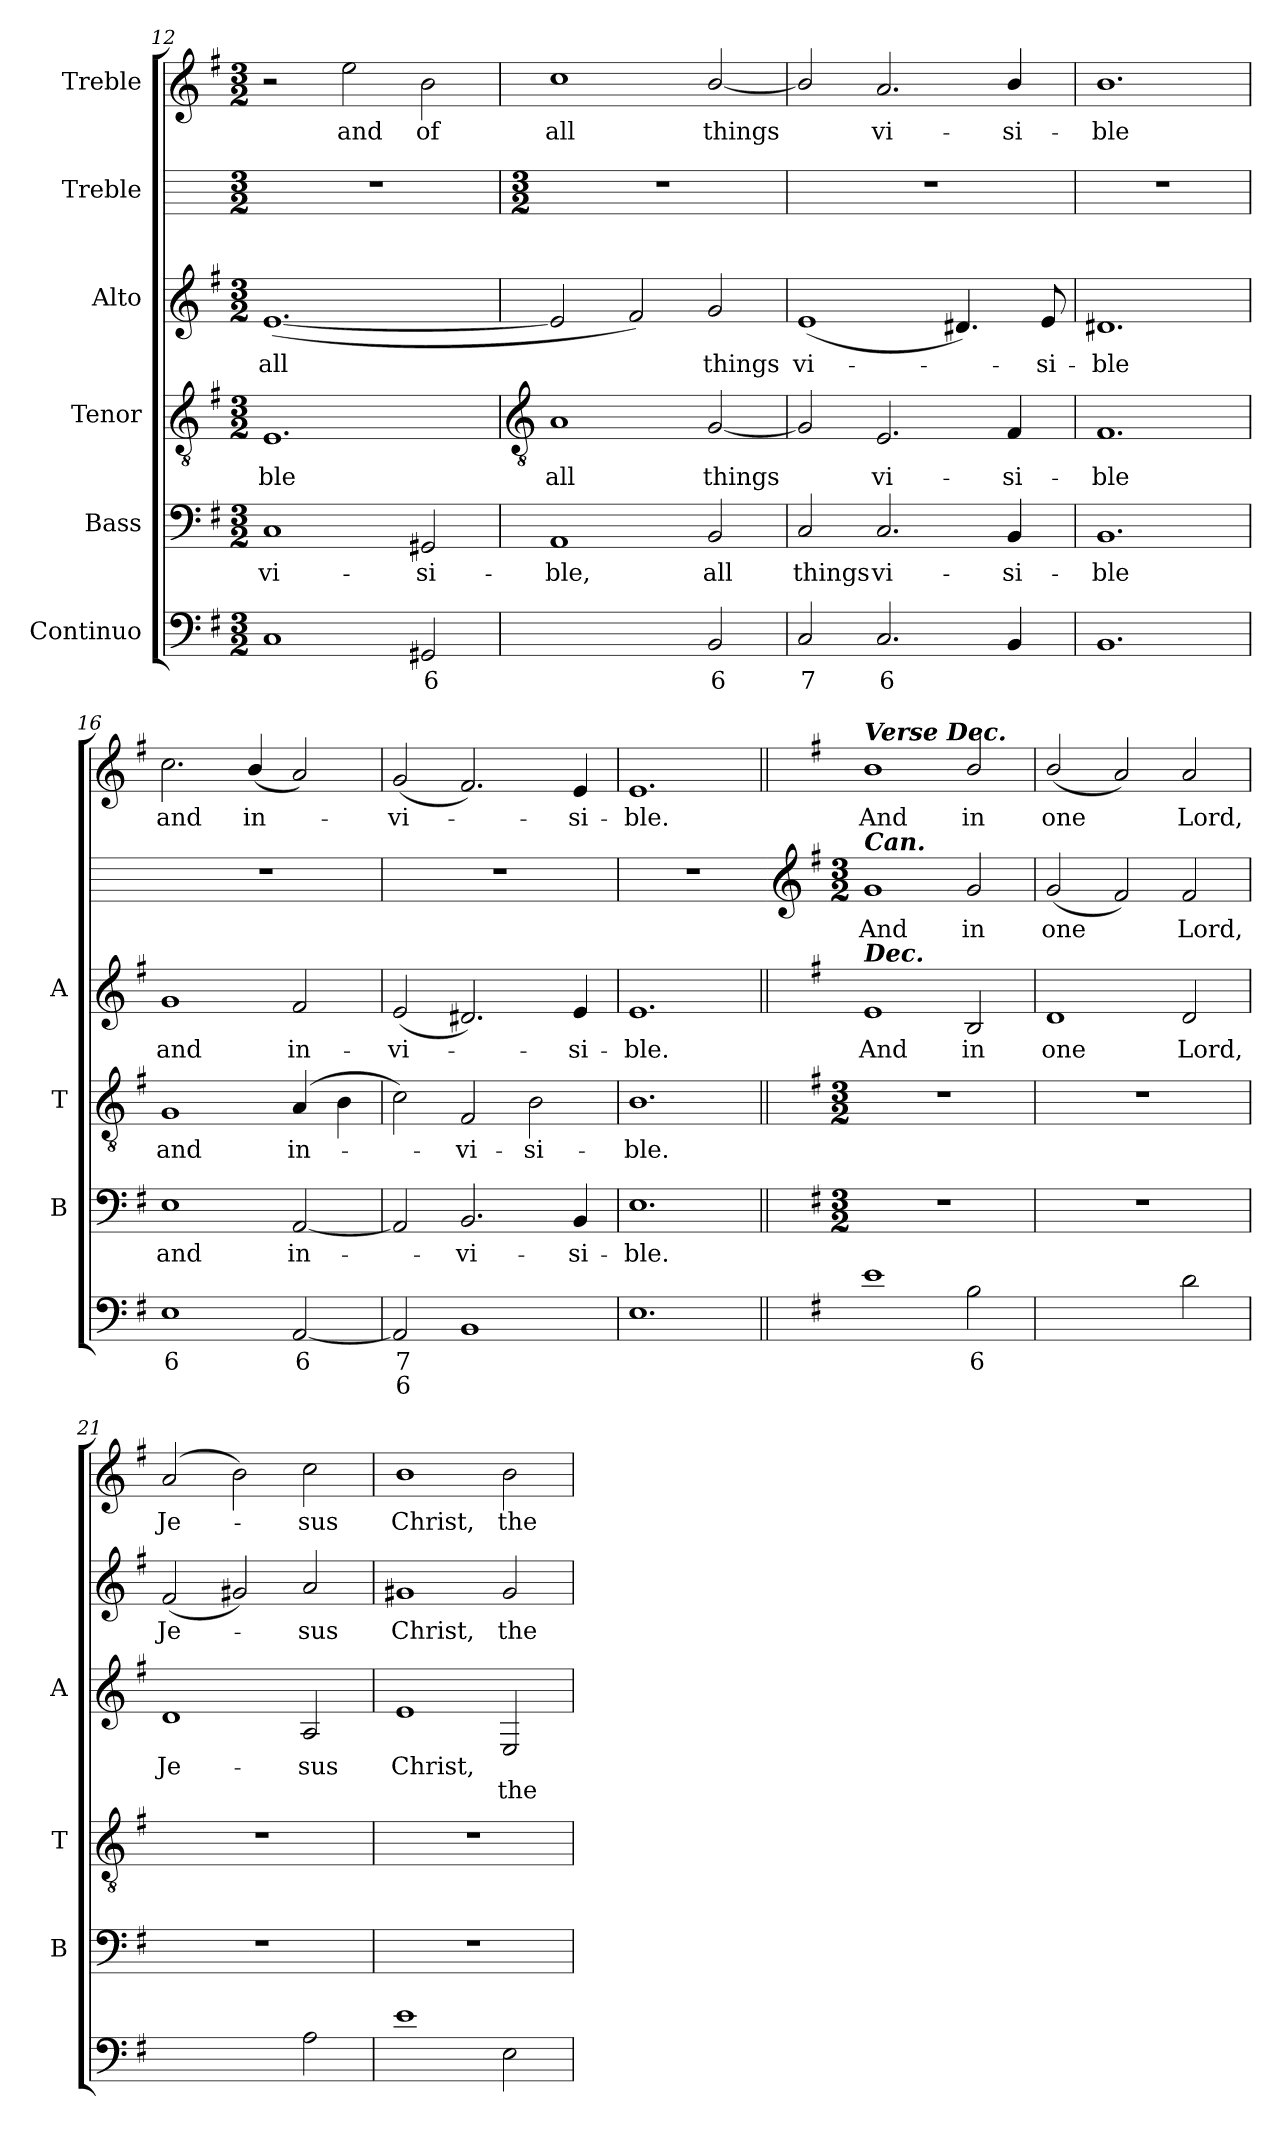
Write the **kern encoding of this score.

**kern	**text	**text	**kern	**text	**kern	**text	**kern	**text	**text	**kern	**text	**kern	**text
*part6	*part6	*part6	*part5	*part5	*part4	*part4	*part3	*part3	*part3	*part2	*part2	*part1	*part1
*staff6	*staff6	*staff6	*staff5	*staff5	*staff4	*staff4	*staff3	*staff3	*staff3	*staff2	*staff2	*staff1	*staff1
*I"Continuo	*	*	*I"Bass	*	*I"Tenor	*	*I"Alto	*	*	*I"Treble	*	*I"Treble	*
*	*	*	*I'B	*	*I'T	*	*I'A	*	*	*	*	*	*
*clefF4	*	*	*clefF4	*	*clefGv2	*	*clefG2	*	*	*	*	*clefG2	*
*k[f#]	*	*	*k[f#]	*	*k[f#]	*	*k[f#]	*	*	*	*	*k[f#]	*
*G:	*	*	*G:	*	*G:	*	*G:	*	*	*	*	*G:	*
*M3/2	*	*	*M3/2	*	*M3/2	*	*M3/2	*	*	*M3/2	*	*M3/2	*
=12	=12	=12	=12	=12	=12	=12	=12	=12	=12	=12	=12	=12	=12
!	!	!	!	!LO:LY:b	!	!LO:LY:b	!	!LO:LY:b	!	!	!	!	!
1C	.	.	1C	vi-	1.E	-ble	(<[1.e	all	.	1.r	.	2r	.
!	!	!	!	!	!	!	!	!	!	!	!	!	!LO:LY:b
.	.	.	.	.	.	.	.	.	.	.	.	2ee	and
!	!LO:LY:b	!	!	!LO:LY:b	!	!	!	!	!	!	!	!	!LO:LY:b
2GG#X	6	.	2GG#X	-si-	.	.	.	.	.	.	.	2b	of
!!LO:LB:g=z
=13	=13	=13	=13	=13	=13	=13	=13	=13	=13	=13	=13	=13	=13
*	*	*	*	*	*clefGv2	*	*	*	*	*	*	*	*
*	*	*	*	*	*	*	*	*	*	*M3/2	*	*	*
!	!LO:LY:b	!	!	!LO:LY:b	!	!LO:LY:b	!	!	!	!	!	!	!LO:LY:b
[2AAyy	5	.	1AA	-ble,	1A	all	2e]	.	.	1.r	.	1cc	all
!	!LO:LY:b	!	!	!	!	!	!	!	!	!	!	!	!
2AAyy]	6	.	.	.	.	.	2f#)	.	.	.	.	.	.
!	!LO:LY:b	!	!	!LO:LY:b	!	!LO:LY:b	!	!LO:LY:b	!	!	!	!	!LO:LY:b
2BB	6	.	2BB	all	[2G	things	2g	things	.	.	.	[2b/	things
=14	=14	=14	=14	=14	=14	=14	=14	=14	=14	=14	=14	=14	=14
!	!LO:LY:b	!	!	!LO:LY:b	!	!	!	!LO:LY:b	!	!	!	!	!
2C	7	.	2C	things	2G]	.	(<1e	vi-	.	1.r	.	2b/]	.
!	!LO:LY:b	!	!	!LO:LY:b	!	!LO:LY:b	!	!	!	!	!	!	!LO:LY:b
2.C	6	.	2.C	vi-	2.E	vi-	.	.	.	.	.	2.a	vi-
.	.	.	.	.	.	.	4.d#X)	.	.	.	.	.	.
!	!	!	!	!LO:LY:b	!	!LO:LY:b	!	!	!	!	!	!	!LO:LY:b
4BB	.	.	4BB	-si-	4F#	-si-	.	.	.	.	.	4b/	-si-
!	!	!	!	!	!	!	!	!LO:LY:b	!	!	!	!	!
.	.	.	.	.	.	.	8e	si-	.	.	.	.	.
=15	=15	=15	=15	=15	=15	=15	=15	=15	=15	=15	=15	=15	=15
!	!	!	!	!LO:LY:b	!	!LO:LY:b	!	!LO:LY:b	!	!	!	!	!LO:LY:b
1.BB	.	.	1.BB	-ble	1.F#	-ble	1.d#X	-ble	.	1.r	.	1.b	-ble
=16	=16	=16	=16	=16	=16	=16	=16	=16	=16	=16	=16	=16	=16
!	!LO:LY:b	!	!	!LO:LY:b	!	!LO:LY:b	!	!LO:LY:b	!	!	!	!	!LO:LY:b
1E	6	.	1E	and	1G	and	1g	and	.	1.r	.	2.cc	and
!	!	!	!	!	!	!	!	!	!	!	!	!	!LO:LY:b
.	.	.	.	.	.	.	.	.	.	.	.	(<4b/	in-
!	!LO:LY:b	!	!	!LO:LY:b	!	!LO:LY:b	!	!LO:LY:b	!	!	!	!	!
[2AA	6	.	[2AA	in-	(>4A	in-	2f#	in-	.	.	.	2a)	.
.	.	.	.	.	4B	.	.	.	.	.	.	.	.
=17	=17	=17	=17	=17	=17	=17	=17	=17	=17	=17	=17	=17	=17
!	!LO:LY:b	!LO:LY:b	!	!	!	!	!	!LO:LY:b	!	!	!	!	!LO:LY:b
2AA]	7	6	2AA]	.	2c)	.	(<2e	-vi-	.	1.r	.	(<2g	vi-
!	!	!	!	!LO:LY:b	!	!LO:LY:b	!	!	!	!	!	!	!
1BB	.	.	2.BB	vi-	2F#	vi-	2.d#X)	.	.	.	.	2.f#)	.
!	!	!	!	!	!	!LO:LY:b	!	!	!	!	!	!	!
.	.	.	.	.	2B	-si-	.	.	.	.	.	.	.
!	!	!	!	!LO:LY:b	!	!	!	!LO:LY:b	!	!	!	!	!LO:LY:b
.	.	.	4BB	-si-	.	.	4e	si-	.	.	.	4e	si-
=18	=18	=18	=18	=18	=18	=18	=18	=18	=18	=18	=18	=18	=18
!	!	!	!	!LO:LY:b	!	!LO:LY:b	!	!LO:LY:b	!	!	!	!	!LO:LY:b
1.E	.	.	1.E	-ble.	1.B	-ble.	1.e	-ble.	.	1.r	.	1.e	-ble.
!!LO:LB:g=z
=19||	=19||	=19||	=19||	=19||	=19||	=19||	=19||	=19||	=19||	=19	=19||	=19||	=19||
*	*	*	*	*	*	*	*	*	*	*clefG2	*	*	*
*	*	*	*	*	*	*	*	*	*	*k[f#]	*	*	*
*	*	*	*	*	*	*	*	*	*	*G:	*	*	*
*	*	*	*M3/2	*	*M3/2	*	*	*	*	*M3/2	*	*	*
!	!	!	!	!	!	!	!	!	!	!	!	!LO:TX:a:Bi:t=Verse Dec.	!
!	!	!	!	!	!	!	!	!	!	!LO:TX:a:Bi:t=Can.	!	!	!
!	!	!	!	!	!	!	!LO:TX:a:Bi:t=Dec.	!	!	!	!	!	!
!	!	!	!	!	!	!	!	!LO:LY:b	!	!	!LO:LY:b	!	!LO:LY:b
1e	.	.	1.r	.	1.r	.	1e	And	.	1g	And	1b	And
!	!LO:LY:b	!	!	!	!	!	!	!LO:LY:b	!	!	!LO:LY:b	!	!LO:LY:b
2B	6	.	.	.	.	.	2B	in	.	2g	in	2b/	in
=20	=20	=20	=20	=20	=20	=20	=20	=20	=20	=20	=20	=20	=20
!	!LO:LY:b	!LO:LY:b	!	!	!	!	!	!LO:LY:b	!	!	!LO:LY:b	!	!LO:LY:b
[2dyy	6	4	1.r	.	1.r	.	1d	one	.	(<2g	one	(<2b/	one
!	!LO:LY:b	!LO:LY:b	!	!	!	!	!	!	!	!	!	!	!
2dyy]	5	3	.	.	.	.	.	.	.	2f#)	.	2a)	.
!	!	!	!	!	!	!	!	!LO:LY:b	!	!	!LO:LY:b	!	!LO:LY:b
2d	.	.	.	.	.	.	2d	Lord,	.	2f#	Lord,	2a	Lord,
=21	=21	=21	=21	=21	=21	=21	=21	=21	=21	=21	=21	=21	=21
!	!LO:LY:b	!LO:LY:b	!	!	!	!	!	!LO:LY:b	!	!	!LO:LY:b	!	!LO:LY:b
[2dyy	5	3	1.r	.	1.r	.	1d	Je-	.	(<2f#	Je-	(<2a	Je-
!	!LO:LY:b	!LO:LY:b	!	!	!	!	!	!	!	!	!	!	!
2dyy]	6	4	.	.	.	.	.	.	.	2g#X)	.	2b)	.
!	!	!	!	!	!	!	!	!LO:LY:b	!	!	!LO:LY:b	!	!LO:LY:b
2A	.	.	.	.	.	.	2A	-sus	.	2a	sus	2cc	sus
=22	=22	=22	=22	=22	=22	=22	=22	=22	=22	=22	=22	=22	=22
!	!	!	!	!	!	!	!	!LO:LY:b	!	!	!LO:LY:b	!	!LO:LY:b
1e	.	.	1.r	.	1.r	.	1e	Christ,	.	1g#X	Christ,	1b	Christ,
!	!	!	!	!	!	!	!	!	!LO:LY:b	!	!LO:LY:b	!	!LO:LY:b
2E	.	.	.	.	.	.	2E	.	the	2g#	the	2b	the
=	=	=	=	=	=	=	=	=	=	=	=	=	=
*-	*-	*-	*-	*-	*-	*-	*-	*-	*-	*-	*-	*-	*-
